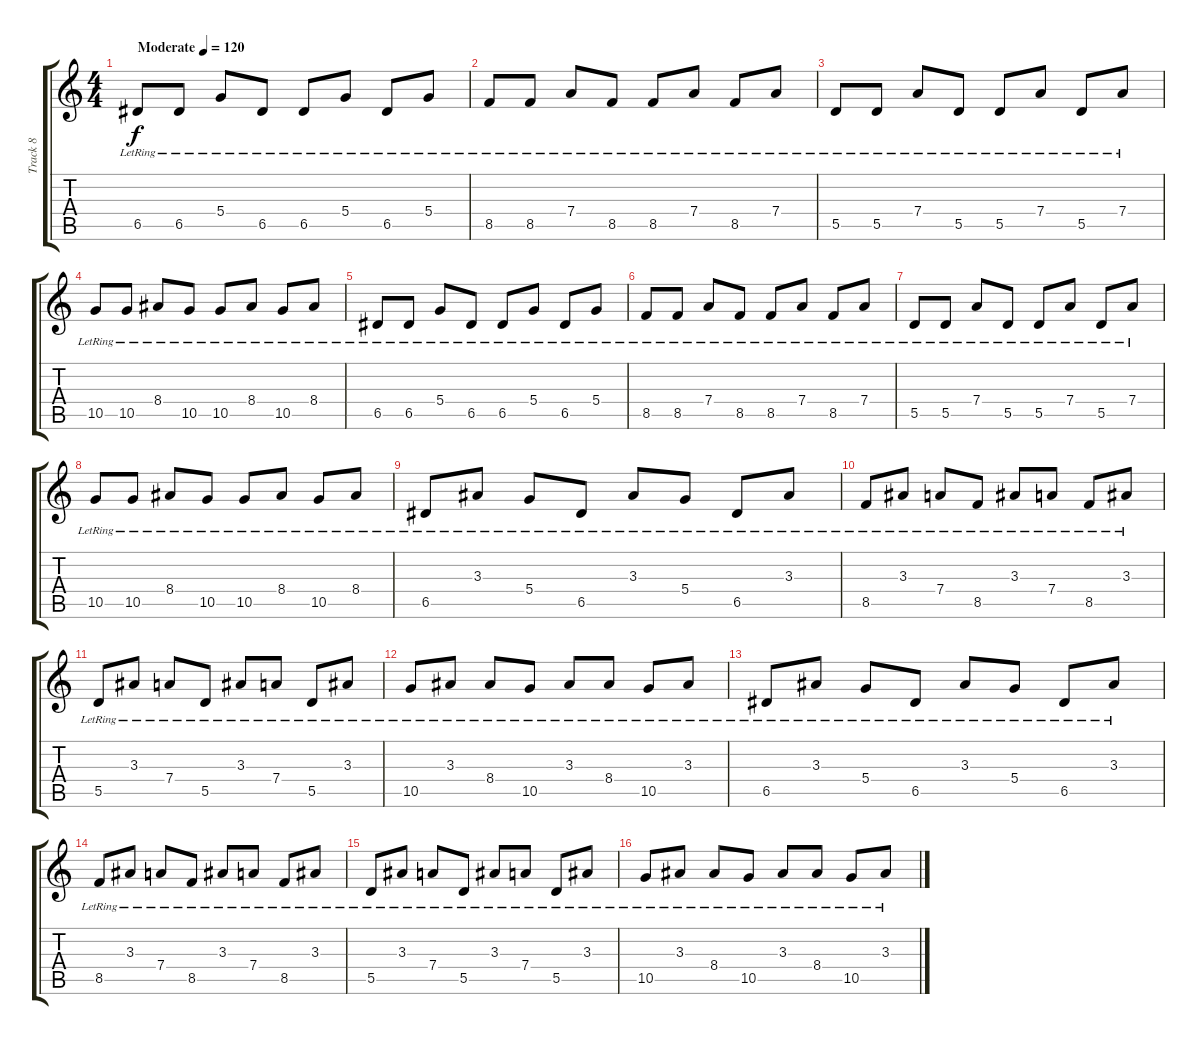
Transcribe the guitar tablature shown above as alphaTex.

\track ("Track 8" "Track 8") {instrument electricguitarjazz}
\staff {score tabs}
\tuning (E4 B3 G3 D3 A2 E2) {hide}
\ts (4 4)
\tempo (120 "Moderate")
\clef g2
\ks c
6.5{lr}.8{dy f instrument electricguitarjazz} 6.5{lr}.8 5.4{lr}.8 6.5{lr}.8 6.5{lr}.8 5.4{lr}.8 6.5{lr}.8 5.4{lr}.8 |
8.5{lr}.8 8.5{lr}.8 7.4{lr}.8 8.5{lr}.8 8.5{lr}.8 7.4{lr}.8 8.5{lr}.8 7.4{lr}.8 |
5.5{lr}.8 5.5{lr}.8 7.4{lr}.8 5.5{lr}.8 5.5{lr}.8 7.4{lr}.8 5.5{lr}.8 7.4{lr}.8 |
10.5{lr}.8 10.5{lr}.8 8.4{lr}.8 10.5{lr}.8 10.5{lr}.8 8.4{lr}.8 10.5{lr}.8 8.4{lr}.8 |
6.5{lr}.8 6.5{lr}.8 5.4{lr}.8 6.5{lr}.8 6.5{lr}.8 5.4{lr}.8 6.5{lr}.8 5.4{lr}.8 |
8.5{lr}.8 8.5{lr}.8 7.4{lr}.8 8.5{lr}.8 8.5{lr}.8 7.4{lr}.8 8.5{lr}.8 7.4{lr}.8 |
5.5{lr}.8 5.5{lr}.8 7.4{lr}.8 5.5{lr}.8 5.5{lr}.8 7.4{lr}.8 5.5{lr}.8 7.4{lr}.8 |
10.5{lr}.8 10.5{lr}.8 8.4{lr}.8 10.5{lr}.8 10.5{lr}.8 8.4{lr}.8 10.5{lr}.8 8.4{lr}.8 |
6.5{lr}.8 3.3{lr}.8 5.4{lr}.8 6.5{lr}.8 3.3{lr}.8 5.4{lr}.8 6.5{lr}.8 3.3{lr}.8 |
8.5{lr}.8 3.3{lr}.8 7.4{lr}.8 8.5{lr}.8 3.3{lr}.8 7.4{lr}.8 8.5{lr}.8 3.3{lr}.8 |
5.5{lr}.8 3.3{lr}.8 7.4{lr}.8 5.5{lr}.8 3.3{lr}.8 7.4{lr}.8 5.5{lr}.8 3.3{lr}.8 |
10.5{lr}.8 3.3{lr}.8 8.4{lr}.8 10.5{lr}.8 3.3{lr}.8 8.4{lr}.8 10.5{lr}.8 3.3{lr}.8 |
6.5{lr}.8 3.3{lr}.8 5.4{lr}.8 6.5{lr}.8 3.3{lr}.8 5.4{lr}.8 6.5{lr}.8 3.3{lr}.8 |
8.5{lr}.8 3.3{lr}.8 7.4{lr}.8 8.5{lr}.8 3.3{lr}.8 7.4{lr}.8 8.5{lr}.8 3.3{lr}.8 |
5.5{lr}.8 3.3{lr}.8 7.4{lr}.8 5.5{lr}.8 3.3{lr}.8 7.4{lr}.8 5.5{lr}.8 3.3{lr}.8 |
10.5{lr}.8 3.3{lr}.8 8.4{lr}.8 10.5{lr}.8 3.3{lr}.8 8.4{lr}.8 10.5{lr}.8 3.3{lr}.8
